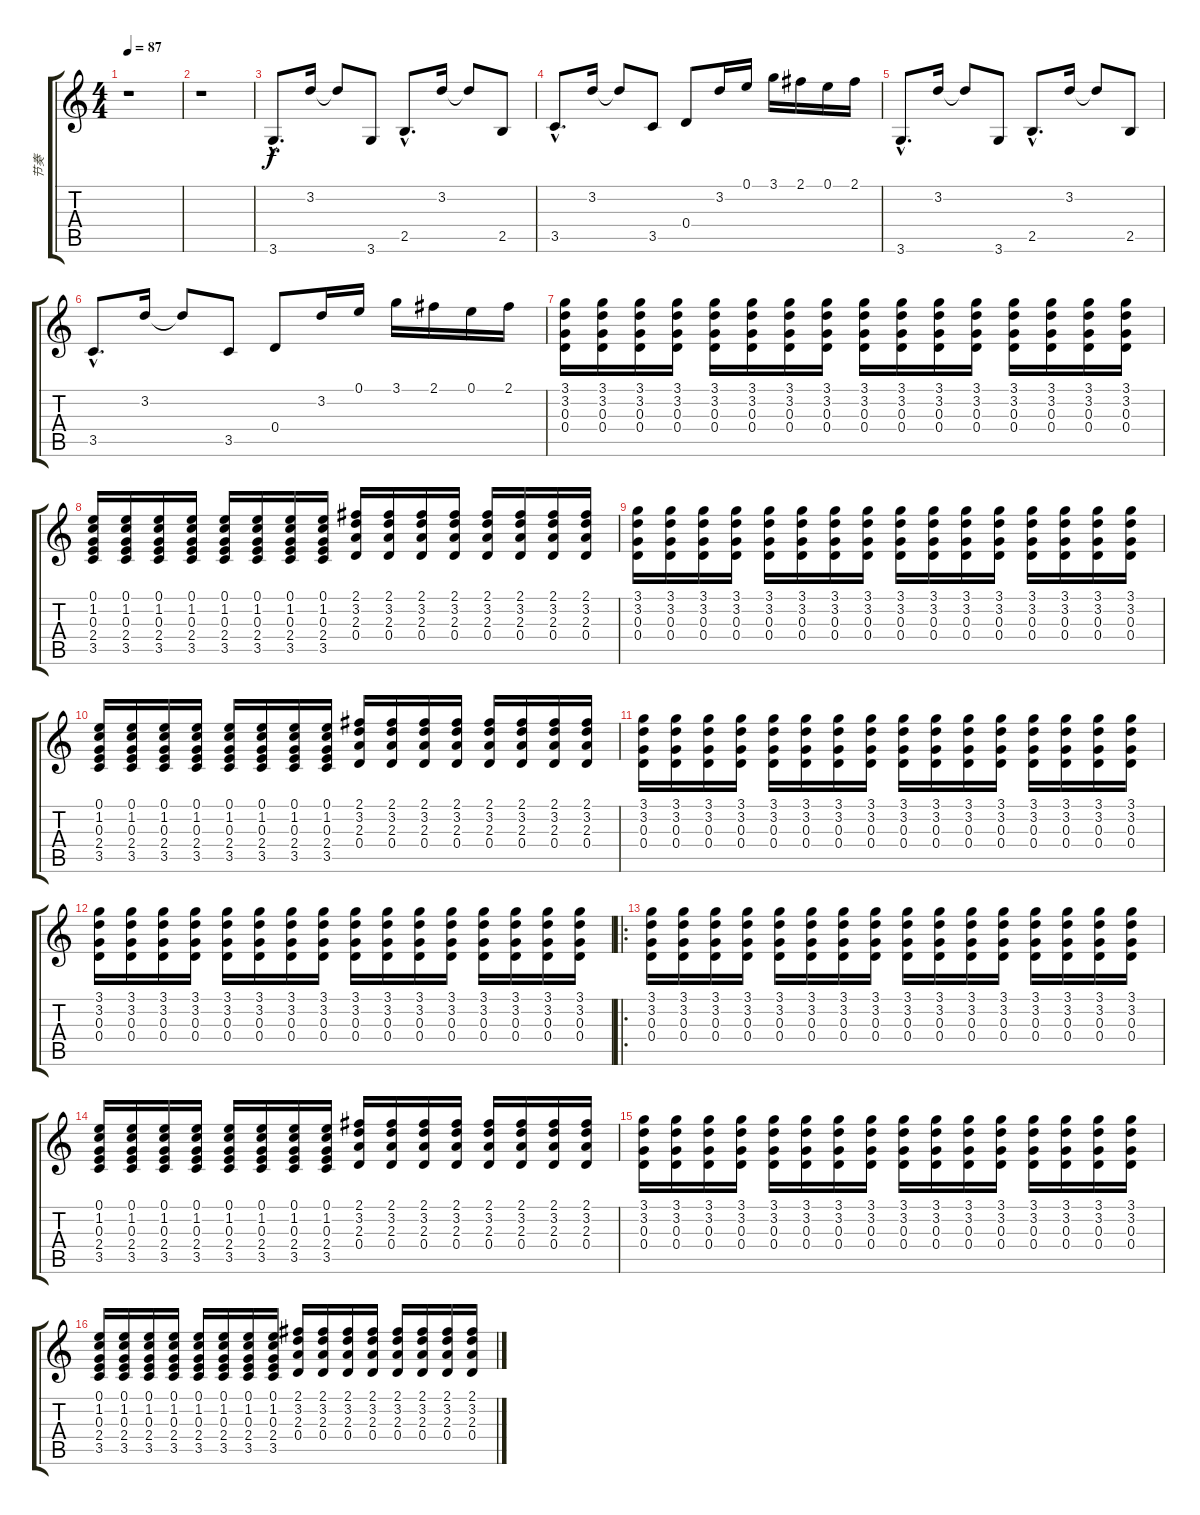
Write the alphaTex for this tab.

\track ("节奏" "节奏") {instrument electricguitarclean}
\staff {score tabs}
\tuning (E4 B3 G3 D3 A2 E2) {hide}
\ts (4 4)
\tempo 87
\clef g2
\ks c
r.1{dy f instrument electricguitarclean} |
r.1 |
3.6{hac}.8{d volume 16} 3.2.16 3.2{t}.8 3.6.8 2.5{hac}.8{d} 3.2.16 3.2{t}.8 2.5.8 |
3.5{hac}.8{d} 3.2.16 3.2{t}.8 3.5.8 0.4.8 3.2.16 0.1.16 3.1.16 2.1.16 0.1.16 2.1.16 |
3.6{hac}.8{d} 3.2.16 3.2{t}.8 3.6.8 2.5{hac}.8{d} 3.2.16 3.2{t}.8 2.5.8 |
3.5{hac}.8{d} 3.2.16 3.2{t}.8 3.5.8 0.4.8 3.2.16 0.1.16 3.1.16 2.1.16 0.1.16 2.1.16 |
(3.1 3.2 0.3 0.4).16 (3.1 3.2 0.3 0.4).16{volume 10} (3.1 3.2 0.3 0.4).16 (3.1 3.2 0.3 0.4).16 (3.1 3.2 0.3 0.4).16 (3.1 3.2 0.3 0.4).16 (3.1 3.2 0.3 0.4).16 (3.1 3.2 0.3 0.4).16 (3.1 3.2 0.3 0.4).16 (3.1 3.2 0.3 0.4).16 (3.1 3.2 0.3 0.4).16 (3.1 3.2 0.3 0.4).16 (3.1 3.2 0.3 0.4).16 (3.1 3.2 0.3 0.4).16 (3.1 3.2 0.3 0.4).16 (3.1 3.2 0.3 0.4).16 |
(0.1 1.2 0.3 2.4 3.5).16 (0.1 1.2 0.3 2.4 3.5).16 (0.1 1.2 0.3 2.4 3.5).16 (0.1 1.2 0.3 2.4 3.5).16 (0.1 1.2 0.3 2.4 3.5).16 (0.1 1.2 0.3 2.4 3.5).16 (0.1 1.2 0.3 2.4 3.5).16 (0.1 1.2 0.3 2.4 3.5).16 (2.1 3.2 2.3 0.4).16 (2.1 3.2 2.3 0.4).16 (2.1 3.2 2.3 0.4).16 (2.1 3.2 2.3 0.4).16 (2.1 3.2 2.3 0.4).16 (2.1 3.2 2.3 0.4).16 (2.1 3.2 2.3 0.4).16 (2.1 3.2 2.3 0.4).16 |
(3.1 3.2 0.3 0.4).16 (3.1 3.2 0.3 0.4).16 (3.1 3.2 0.3 0.4).16 (3.1 3.2 0.3 0.4).16 (3.1 3.2 0.3 0.4).16 (3.1 3.2 0.3 0.4).16 (3.1 3.2 0.3 0.4).16 (3.1 3.2 0.3 0.4).16 (3.1 3.2 0.3 0.4).16 (3.1 3.2 0.3 0.4).16 (3.1 3.2 0.3 0.4).16 (3.1 3.2 0.3 0.4).16 (3.1 3.2 0.3 0.4).16 (3.1 3.2 0.3 0.4).16 (3.1 3.2 0.3 0.4).16 (3.1 3.2 0.3 0.4).16 |
(0.1 1.2 0.3 2.4 3.5).16 (0.1 1.2 0.3 2.4 3.5).16 (0.1 1.2 0.3 2.4 3.5).16 (0.1 1.2 0.3 2.4 3.5).16 (0.1 1.2 0.3 2.4 3.5).16 (0.1 1.2 0.3 2.4 3.5).16 (0.1 1.2 0.3 2.4 3.5).16 (0.1 1.2 0.3 2.4 3.5).16 (2.1 3.2 2.3 0.4).16 (2.1 3.2 2.3 0.4).16 (2.1 3.2 2.3 0.4).16 (2.1 3.2 2.3 0.4).16 (2.1 3.2 2.3 0.4).16 (2.1 3.2 2.3 0.4).16 (2.1 3.2 2.3 0.4).16 (2.1 3.2 2.3 0.4).16 |
(3.1 3.2 0.3 0.4).16 (3.1 3.2 0.3 0.4).16 (3.1 3.2 0.3 0.4).16 (3.1 3.2 0.3 0.4).16 (3.1 3.2 0.3 0.4).16 (3.1 3.2 0.3 0.4).16 (3.1 3.2 0.3 0.4).16 (3.1 3.2 0.3 0.4).16 (3.1 3.2 0.3 0.4).16 (3.1 3.2 0.3 0.4).16 (3.1 3.2 0.3 0.4).16 (3.1 3.2 0.3 0.4).16 (3.1 3.2 0.3 0.4).16 (3.1 3.2 0.3 0.4).16 (3.1 3.2 0.3 0.4).16 (3.1 3.2 0.3 0.4).16 |
(3.1 3.2 0.3 0.4).16 (3.1 3.2 0.3 0.4).16 (3.1 3.2 0.3 0.4).16 (3.1 3.2 0.3 0.4).16 (3.1 3.2 0.3 0.4).16 (3.1 3.2 0.3 0.4).16 (3.1 3.2 0.3 0.4).16 (3.1 3.2 0.3 0.4).16 (3.1 3.2 0.3 0.4).16 (3.1 3.2 0.3 0.4).16 (3.1 3.2 0.3 0.4).16 (3.1 3.2 0.3 0.4).16 (3.1 3.2 0.3 0.4).16 (3.1 3.2 0.3 0.4).16 (3.1 3.2 0.3 0.4).16 (3.1 3.2 0.3 0.4).16 |
\ro
(3.1 3.2 0.3 0.4).16 (3.1 3.2 0.3 0.4).16 (3.1 3.2 0.3 0.4).16 (3.1 3.2 0.3 0.4).16 (3.1 3.2 0.3 0.4).16 (3.1 3.2 0.3 0.4).16 (3.1 3.2 0.3 0.4).16 (3.1 3.2 0.3 0.4).16 (3.1 3.2 0.3 0.4).16 (3.1 3.2 0.3 0.4).16 (3.1 3.2 0.3 0.4).16 (3.1 3.2 0.3 0.4).16 (3.1 3.2 0.3 0.4).16 (3.1 3.2 0.3 0.4).16 (3.1 3.2 0.3 0.4).16 (3.1 3.2 0.3 0.4).16 |
(0.1 1.2 0.3 2.4 3.5).16 (0.1 1.2 0.3 2.4 3.5).16 (0.1 1.2 0.3 2.4 3.5).16 (0.1 1.2 0.3 2.4 3.5).16 (0.1 1.2 0.3 2.4 3.5).16 (0.1 1.2 0.3 2.4 3.5).16 (0.1 1.2 0.3 2.4 3.5).16 (0.1 1.2 0.3 2.4 3.5).16 (2.1 3.2 2.3 0.4).16 (2.1 3.2 2.3 0.4).16 (2.1 3.2 2.3 0.4).16 (2.1 3.2 2.3 0.4).16 (2.1 3.2 2.3 0.4).16 (2.1 3.2 2.3 0.4).16 (2.1 3.2 2.3 0.4).16 (2.1 3.2 2.3 0.4).16 |
(3.1 3.2 0.3 0.4).16 (3.1 3.2 0.3 0.4).16 (3.1 3.2 0.3 0.4).16 (3.1 3.2 0.3 0.4).16 (3.1 3.2 0.3 0.4).16 (3.1 3.2 0.3 0.4).16 (3.1 3.2 0.3 0.4).16 (3.1 3.2 0.3 0.4).16 (3.1 3.2 0.3 0.4).16 (3.1 3.2 0.3 0.4).16 (3.1 3.2 0.3 0.4).16 (3.1 3.2 0.3 0.4).16 (3.1 3.2 0.3 0.4).16 (3.1 3.2 0.3 0.4).16 (3.1 3.2 0.3 0.4).16 (3.1 3.2 0.3 0.4).16 |
(0.1 1.2 0.3 2.4 3.5).16 (0.1 1.2 0.3 2.4 3.5).16 (0.1 1.2 0.3 2.4 3.5).16 (0.1 1.2 0.3 2.4 3.5).16 (0.1 1.2 0.3 2.4 3.5).16 (0.1 1.2 0.3 2.4 3.5).16 (0.1 1.2 0.3 2.4 3.5).16 (0.1 1.2 0.3 2.4 3.5).16 (2.1 3.2 2.3 0.4).16 (2.1 3.2 2.3 0.4).16 (2.1 3.2 2.3 0.4).16 (2.1 3.2 2.3 0.4).16 (2.1 3.2 2.3 0.4).16 (2.1 3.2 2.3 0.4).16 (2.1 3.2 2.3 0.4).16 (2.1 3.2 2.3 0.4).16
